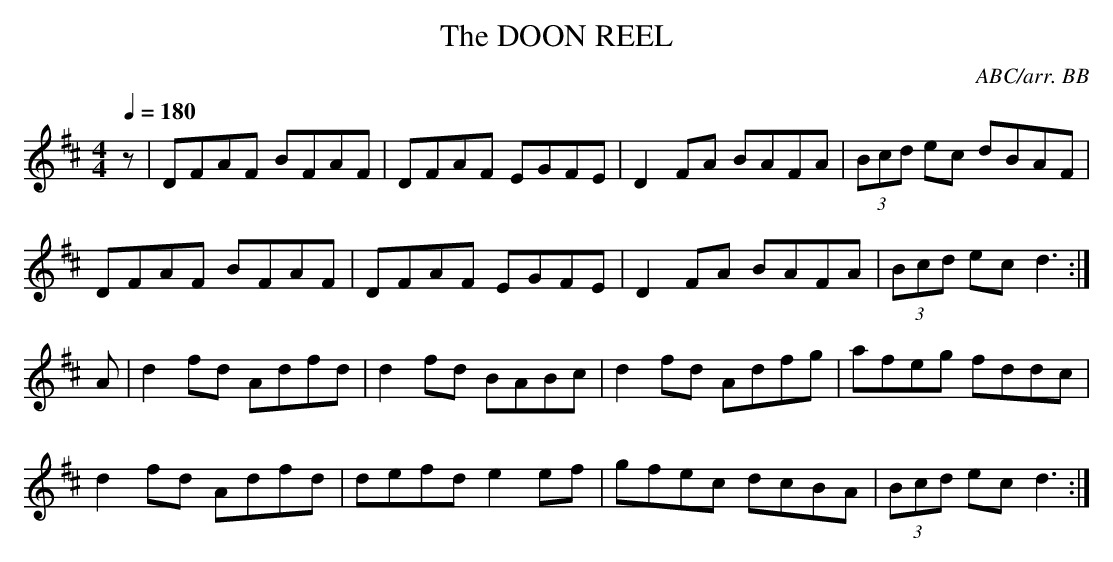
X:1
T:DOON REEL, The
C:ABC/arr. BB
M:4/4
L:1/8
Q:1/4=180
K:D
z|DFAF BFAF|DFAF EGFE|D2FA BAFA|(3Bcd ec dBAF|
DFAF BFAF|DFAF EGFE|D2FA BAFA|(3Bcd ec d3 :|
A|d2fd Adfd|d2fd BABc|d2fd Adfg|afeg fddc|
d2fd Adfd|defd e2ef|gfec dcBA|(3Bcd ec d3 :|
